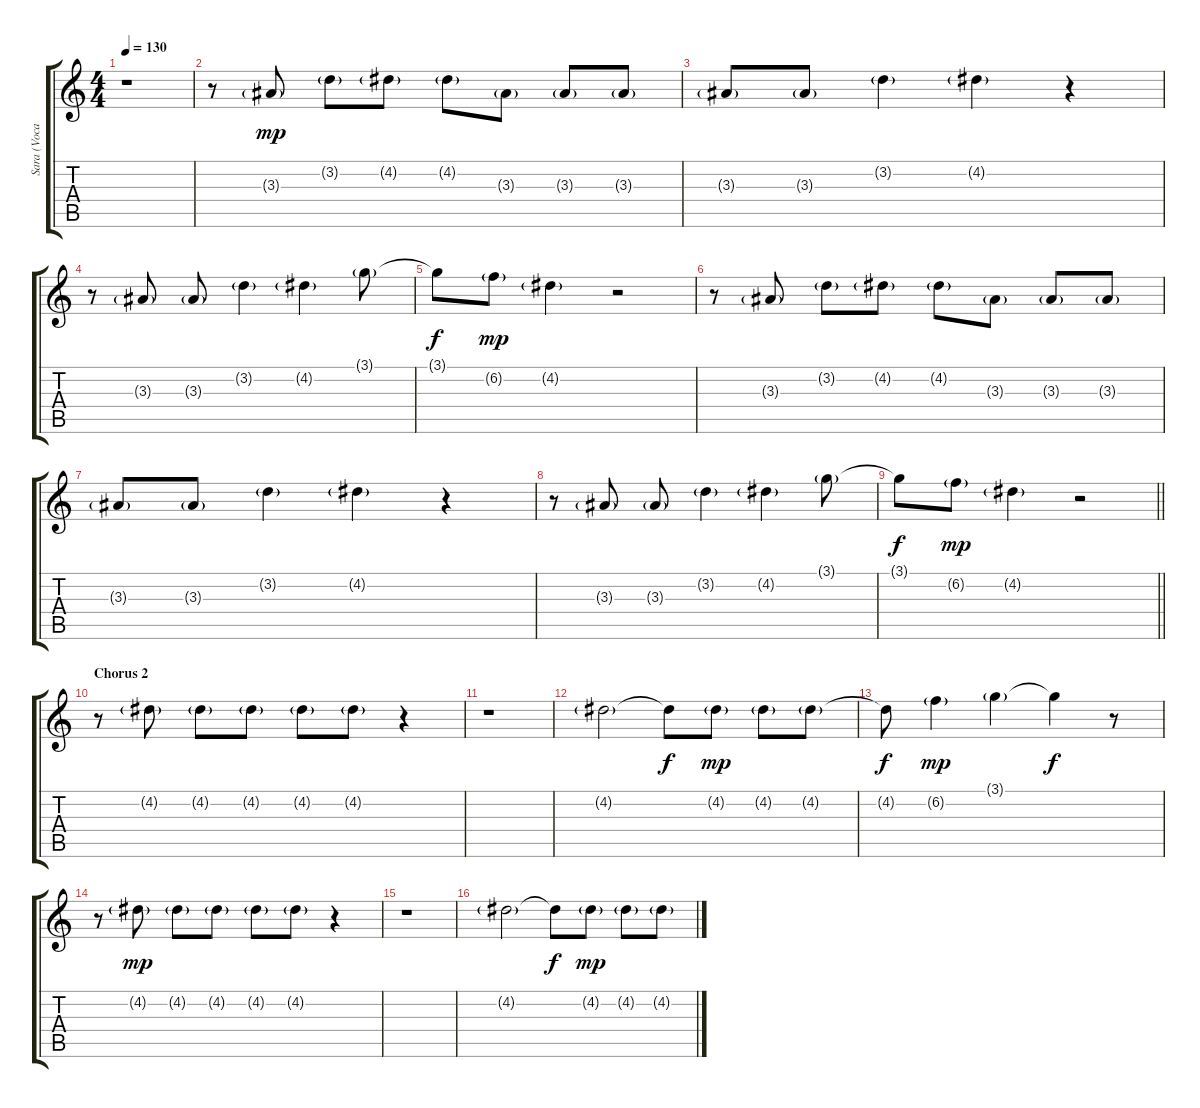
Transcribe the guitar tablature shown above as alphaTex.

\track ("Sara (Vocals)" "Sara (Voca") {instrument electricguitarjazz}
\staff {score tabs}
\tuning (E4 B3 G3 D3 A2 E2) {hide}
\ts (4 4)
\tempo 130
\clef g2
\ks c
r.1{dy mp} |
r.8 3.3{g}.8 3.2{g}.8 4.2{g}.8 4.2{g}.8 3.3{g}.8 3.3{g}.8 3.3{g}.8 |
3.3{g}.8 3.3{g}.8 3.2{g}.4 4.2{g}.4 r.4 |
r.8 3.3{g}.8 3.3{g}.8 3.2{g}.4 4.2{g}.4 3.1{g}.8 |
3.1{t}.8{dy f} 6.2{g}.8{dy mp} 4.2{g}.4 r.2 |
r.8 3.3{g}.8 3.2{g}.8 4.2{g}.8 4.2{g}.8 3.3{g}.8 3.3{g}.8 3.3{g}.8 |
3.3{g}.8 3.3{g}.8 3.2{g}.4 4.2{g}.4 r.4 |
r.8 3.3{g}.8 3.3{g}.8 3.2{g}.4 4.2{g}.4 3.1{g}.8 |
\barLineRight lightlight
3.1{t}.8{dy f} 6.2{g}.8{dy mp} 4.2{g}.4 r.2 |
\section ("" "Chorus 2")
r.8 4.2{g}.8 4.2{g}.8 4.2{g}.8 4.2{g}.8 4.2{g}.8 r.4 |
r.1 |
4.2{g}.2 4.2{t}.8{dy f} 4.2{g}.8{dy mp} 4.2{g}.8 4.2{g}.8 |
4.2{t}.8{dy f} 6.2{g}.4{dy mp} 3.1{g}.4 3.1{t}.4{dy f} r.8 |
r.8 4.2{g}.8{dy mp} 4.2{g}.8 4.2{g}.8 4.2{g}.8 4.2{g}.8 r.4 |
r.1 |
4.2{g}.2 4.2{t}.8{dy f} 4.2{g}.8{dy mp} 4.2{g}.8 4.2{g}.8
